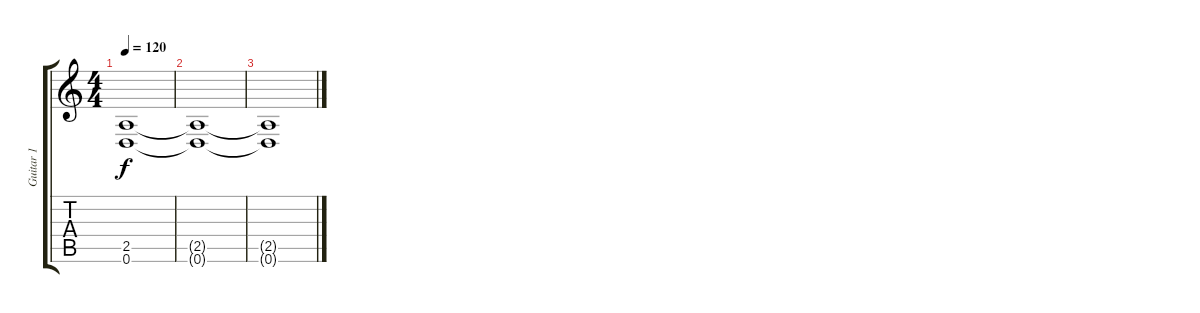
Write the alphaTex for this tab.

\track ("Guitar 1" "Guitar 1") {instrument distortionguitar}
\staff {score tabs}
\tuning (D4 A3 F3 C3 G2 D2) {hide}
\ts (4 4)
\tempo 120
\clef g2
\ks c
(2.5{t} 0.6{t}).1{dy f} |
(2.5{t} 0.6{t}).1 |
(2.5{t} 0.6{t}).1
